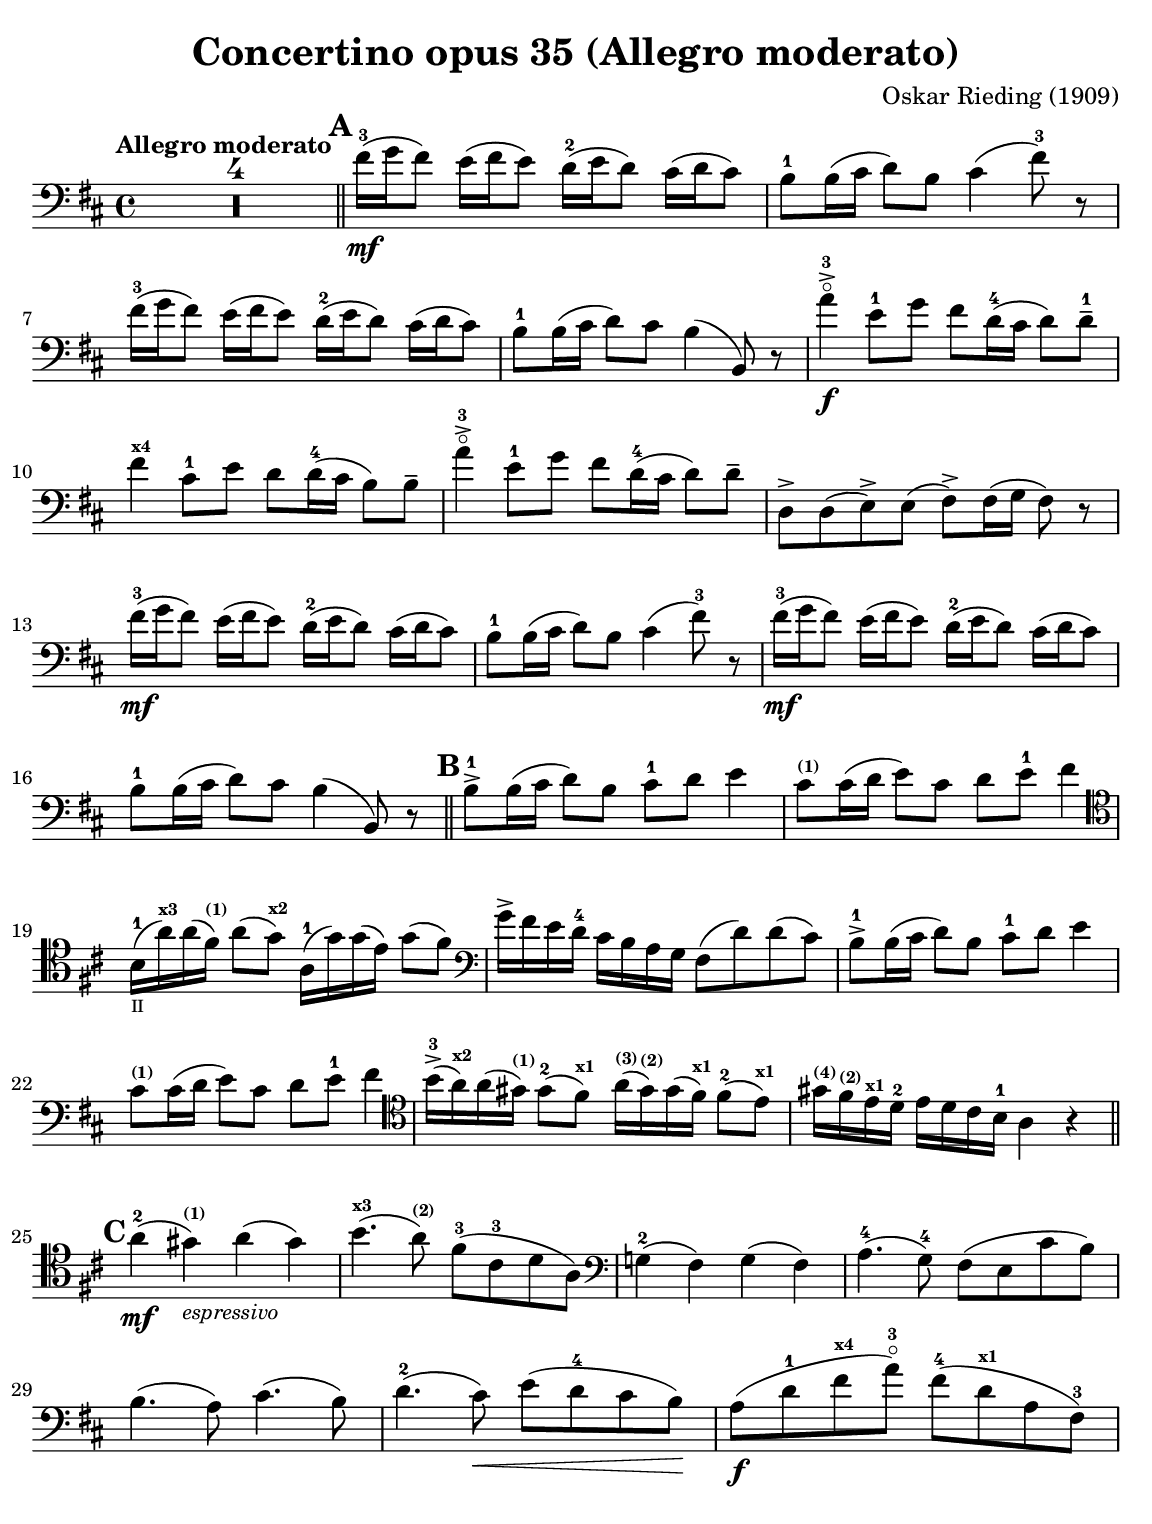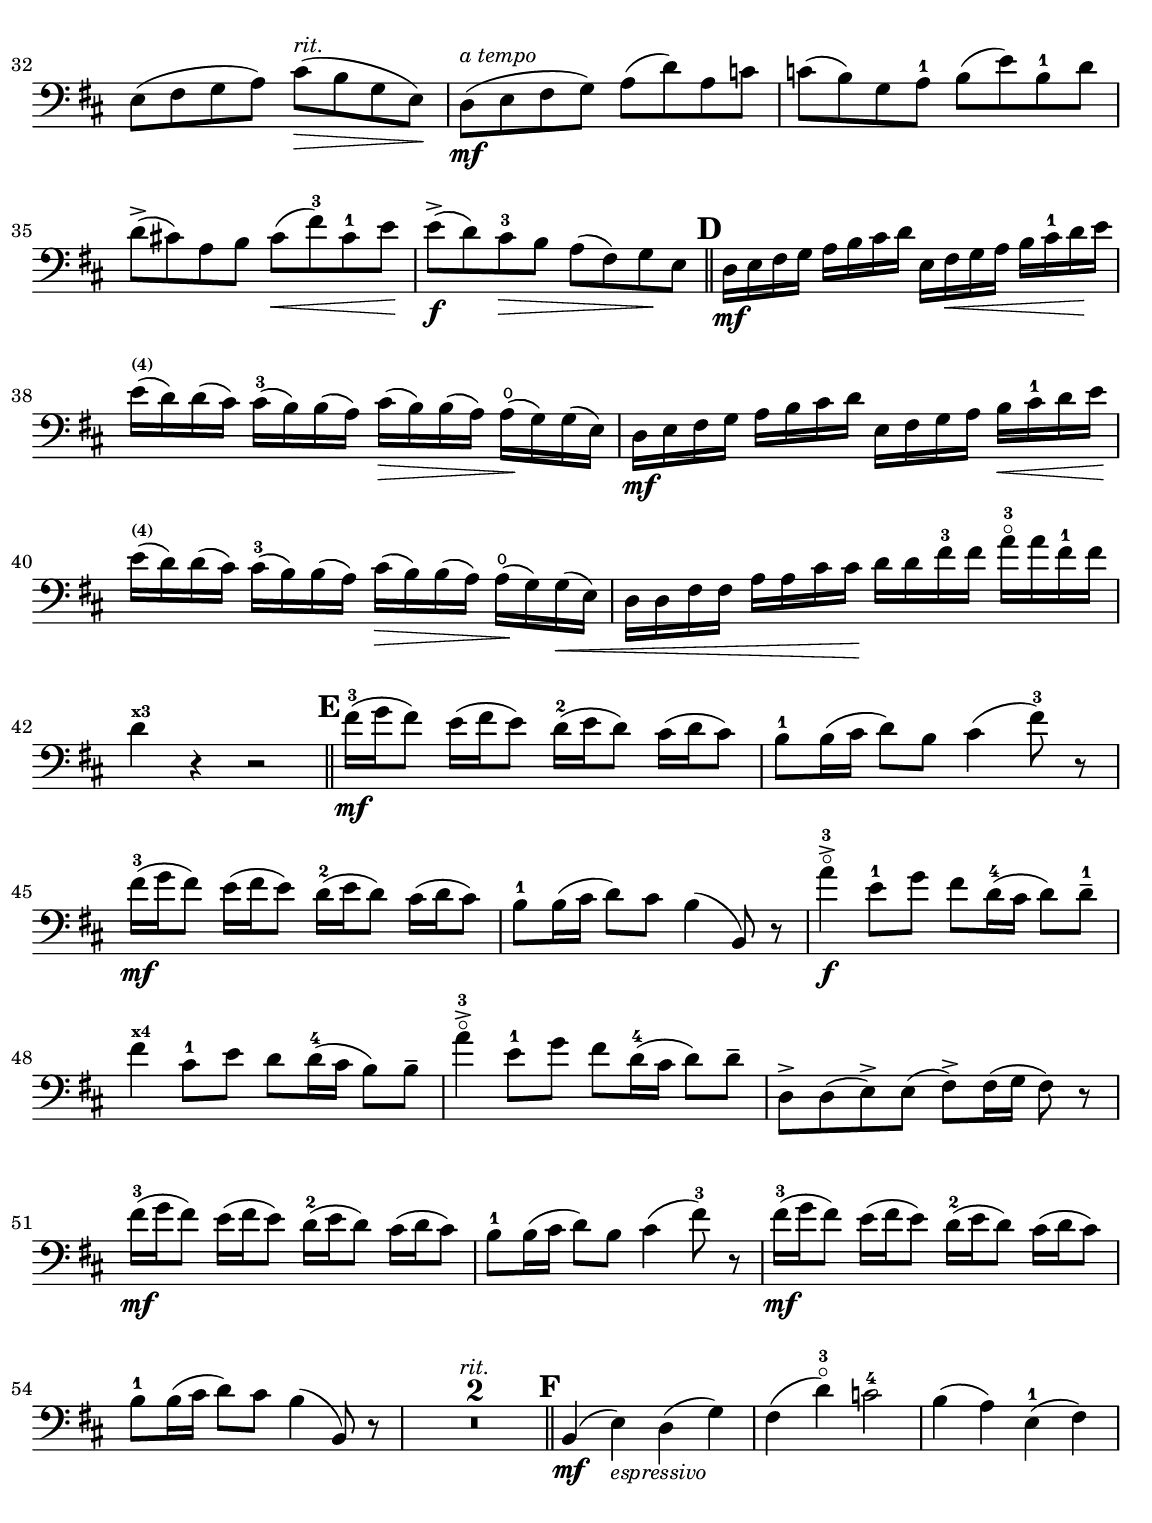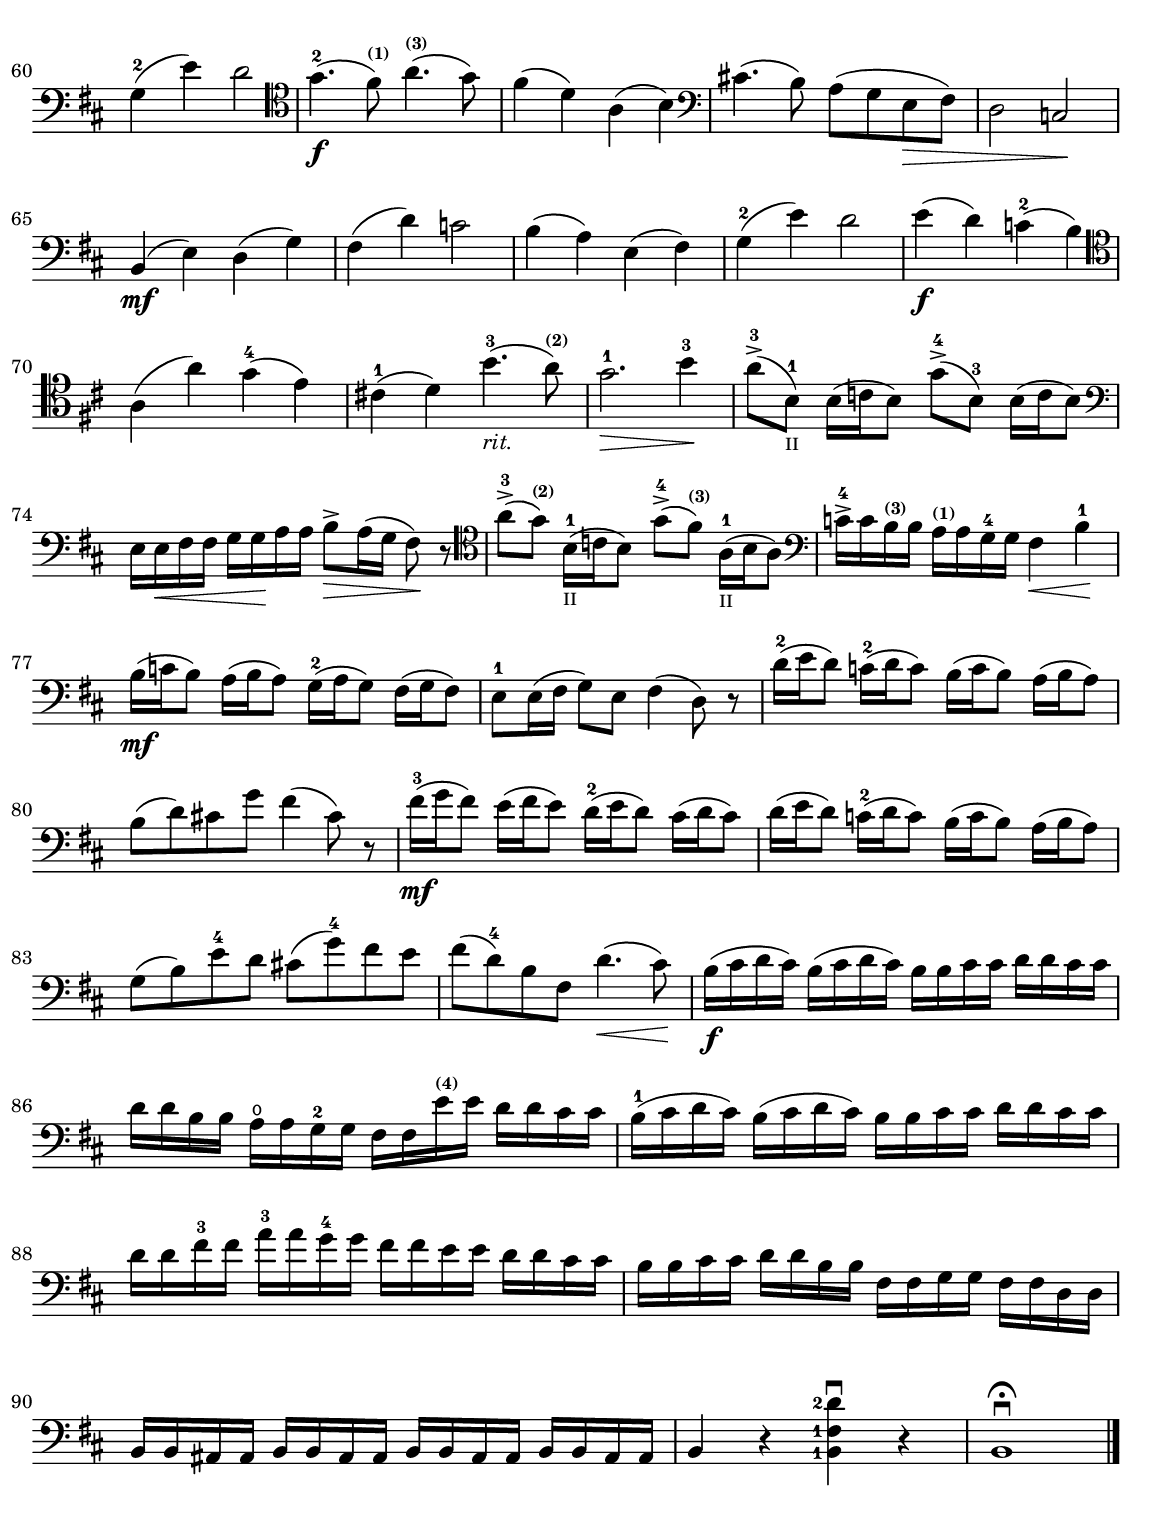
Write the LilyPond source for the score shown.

#(set-global-staff-size 21)

\version "2.18.2"

\header {
  title    = "Concertino opus 35 (Allegro moderato)"
  composer = "Oskar Rieding (1909)"
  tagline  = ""
}

\language "italiano"

% iPad Pro 12.9

\paper {
  paper-width  = 195\mm
  paper-height = 260\mm
  indent = #0
  page-count = #3
  line-width = #184
  print-page-number = ##f
  ragged-last-bottom = ##t
  ragged-bottom = ##f
%  ragged-last = ##t
}

\score {
  \new Staff
%   \with {instrumentName = #"Cello "}
   {
   \override Hairpin.to-barline = ##f
   \time 4/4
   \key re \major
   \tempo "Allegro moderato"
   \clef "bass"
   \set fingeringOrientations = #'(left)
   \compressFullBarRests

   R1*4                                                                  % 1-4
   \bar "||"
   \mark \default
   fad'16-3\mf( sol'16 fad'8) mi'16( fad'16 mi'8)
   re'16-2( mi'16 re'8) dod'16( re'16 dod'8)                             % 5
   si8-1 si16( dod'16 re'8) si8 dod'4( fad'8-3) r8                       % 6
   fad'16-3( sol'16 fad'8) mi'16( fad'16 mi'8)
   re'16-2( mi'16 re'8) dod'16( re'16 dod'8)                             % 7
   si8-1 si16( dod'16 re'8) dod'8 si4( si,8) r8                          % 8
   la'4-3\flageolet->\f mi'8-1 sol'8 fad'8
   re'16-4( dod'16 re'8) re'8-1--                                        % 9
   fad'4^\markup{\bold\teeny x4} dod'8-1 mi'8 re'8
   re'16-4( dod'16 si8) si8--                                            % 10
   la'4-3\flageolet-> mi'8-1 sol'8 fad'8
   re'16-4( dod'16 re'8) re'8--                                          % 11
   re8-> re8( mi8->) mi8( fad8->) fad16( sol16 fad8) r8                  % 12
   fad'16-3\mf( sol'16 fad'8) mi'16( fad'16 mi'8)
   re'16-2( mi'16 re'8) dod'16( re'16 dod'8)                             % 13
   si8-1 si16( dod'16 re'8) si8 dod'4( fad'8-3) r8                       % 14
   fad'16-3\mf( sol'16 fad'8) mi'16( fad'16 mi'8)
   re'16-2( mi'16 re'8) dod'16( re'16 dod'8)                             % 15
   si8-1 si16( dod'16 re'8) dod'8 si4( si,8) r8                          % 16

   \bar "||"
   \mark \default
   si8-1-> si16( dod'16 re'8) si8 dod'8-1 re'8 mi'4                      % 17
   dod'8^\markup{\bold\teeny (1)} dod'16( re'16 mi'8) dod'8
   re'8 mi'8-1 fad'4                                                     % 18
   \clef "tenor"
   si16-1_\markup{\teeny II}( la'16^\markup{\bold\teeny x3})
   la'16( fad'16^\markup{\bold\teeny (1)}) la'8(
   sol'8^\markup{\bold\teeny x2})
   la16-1( sol'16) sol'16( mi'16) sol'8( fad'8)                          % 19
   \clef "bass"
   sol'16-> fad'16 mi'16 re'16-4 dod'16 si16 la16 sol16
   fad8( re'8) re'8( dod'8)                                              % 20
   si8-1-> si16( dod'16 re'8) si8 dod'8-1 re'8 mi'4                      % 21
   dod'8^\markup{\bold\teeny (1)} dod'16( re'16 mi'8) dod'8
   re'8 mi'8-1 fad'4                                                     % 22
   \clef "tenor"
   si'16-3->( la'16^\markup{\bold\teeny x2})
   la'16( sold'16^\markup{\bold\teeny (1)})
   sold'8-2( fad'8^\markup{\bold\teeny x1})
   la'16^\markup{\bold\teeny (3)}( sold'16^\markup{\bold\teeny (2)})
   sold'16( fad'16^\markup{\bold\teeny x1})
   fad'8-2( mi'8)^\markup{\bold\teeny x1}                                % 23
   sold'16^\markup{\bold\teeny (4)} fad'16^\markup{\bold\teeny (2)}
   mi'16^\markup{\bold\teeny x1} re'16-2
   mi'16 re'16 dod'16 si16-1 la4 r4                                      % 24

   \bar "||"
   \mark \default
   la'4-2\mf(
   sold'4)^\markup{\bold\teeny (1)}_\markup{\small\italic "espressivo"}
   la'4( sold'4)                                                         % 25
   si'4.^\markup{\bold\teeny x3}( la'8^\markup{\bold\teeny (2)})
   fad'8-3( dod'8-3 re'8 la8)                                            % 26
   \clef "bass"
   sol!4-2( fad4) sol4( fad4)                                            % 27
   la4.-4( sol8-4) fad8( mi8 dod'8 si8)                                  % 28
   si4.( la8) dod'4.( si8)                                               % 29
   re'4.-2( dod'8)\< mi'8( re'8-4 dod'8 si8)\!                           % 30
   la8\f( re'8-1 fad'8^\markup{\bold\teeny x4} la'8-3\flageolet)
   fad'8-4( re'8^\markup{\bold\teeny x1} la8 fad8-3)                     % 31
   mi8( fad8 sol8 la8) dod'8^\markup{\small\italic "rit."}\>(
   si8 sol8 mi8)\!                                                       % 32
   re8\mf^\markup{\small\italic "a tempo"}( mi8 fad8 sol8)
   la8( re'8) la8 do'8                                                   % 33
   do'8( si8) sol8 la8-1 si8( mi'8) si8-1 re'8                           % 34
   re'8->( dod'!8) la8 si8 dod'8(\< fad'8-3) dod'8-1 mi'8\!              % 35
   mi'8->\f( re'8) dod'8-3\> si8 la8( fad8) sol8\! mi8                   % 36

   \bar "||"
   \mark \default
   re16\mf mi16 fad16 sol16 la16 si16 dod'16 re'16
   mi16 fad16\< sol16 la16 si16 dod'16-1 re'16\! mi'16                   % 37
   mi'16(^\markup{\bold\teeny (4)} re'16) re'16( dod'16)
   dod'16-3( si16) si16( la16) dod'16(\> si16) si16( la16)
   la16\open\!( sol16) sol16( mi16)                                      % 38
   re16\mf mi16 fad16 sol16 la16 si16 dod'16 re'16
   mi16 fad16 sol16 la16 si16\< dod'16-1 re'16 mi'16\!                   % 39
   mi'16(^\markup{\bold\teeny (4)} re'16) re'16( dod'16)
   dod'16-3( si16) si16( la16) dod'16(\> si16) si16( la16)
   la16\open\!( sol16) sol16(\< mi16)                                    % 40
   re16 re16 fad16 fad16 la16 la16 dod'16 dod'16\! re'16 re'16
   fad'16-3 fad'16 la'16-3\flageolet la'16 fad'16-1 fad'16               % 41
   re'4^\markup{\bold\teeny x3} r4 r2                                    % 42

   \bar "||"
   \mark \default
   fad'16-3\mf( sol'16 fad'8) mi'16( fad'16 mi'8)
   re'16-2( mi'16 re'8) dod'16( re'16 dod'8)                             % 43
   si8-1 si16( dod'16 re'8) si8 dod'4( fad'8-3) r8                       % 44
   fad'16-3\mf( sol'16 fad'8) mi'16( fad'16 mi'8)
   re'16-2( mi'16 re'8) dod'16( re'16 dod'8)                             % 45
   si8-1 si16( dod'16 re'8) dod'8 si4( si,8) r8                          % 46
   la'4-3\flageolet->\f mi'8-1 sol'8 fad'8
   re'16-4( dod'16 re'8) re'8-1--                                        % 47
   fad'4^\markup{\bold\teeny x4} dod'8-1 mi'8 re'8
   re'16-4( dod'16 si8) si8--                                            % 48
   la'4-3\flageolet-> mi'8-1 sol'8 fad'8
   re'16-4( dod'16 re'8) re'8--                                          % 49
   re8-> re8( mi8->) mi8( fad8->) fad16( sol16 fad8) r8                  % 50
   fad'16-3\mf( sol'16 fad'8) mi'16( fad'16 mi'8)
   re'16-2( mi'16 re'8) dod'16( re'16 dod'8)                             % 51
   si8-1 si16( dod'16 re'8) si8 dod'4( fad'8-3) r8                       % 52
   fad'16-3\mf( sol'16 fad'8) mi'16( fad'16 mi'8)
   re'16-2( mi'16 re'8) dod'16( re'16 dod'8)                             % 53
   si8-1 si16( dod'16 re'8) dod'8 si4( si,8) r8                          % 54
   R2*4^\markup{\small\italic "rit."}                                 % 55-56

   \bar "||"
   \mark \default
   si,4\mf( mi4)_\markup{\small\italic "espressivo"}
   re4( sol4)                                                            % 57
   fad4( re'4)-3\flageolet do'2-4                                        % 58
   si4( la4) mi4-1( fad4)                                                % 59
   sol4-2( mi'4) re'2                                                    % 60
   \clef "tenor"
   sol'4.\f-2( fad'8)^\markup{\bold\teeny (1)}
   la'4.(^\markup{\bold\teeny (3)} sol'8)                                % 61
   fad'4( re'4) la4( si4)                                                % 62
   \clef "bass"
   dod'!4.( si8) la8( sol8 mi8\> fad8)                                   % 63
   re2 do2\!                                                             % 64
   si,4\mf( mi4) re4( sol4)                                              % 65
   fad4( re'4) do'2                                                      % 66
   si4( la4) mi4( fad4)                                                  % 67
   sol-2( mi'4) re'2                                                     % 68
   mi'4\f( re'4) do'4-2( si4)                                            % 69
   \clef "tenor"
   la4( la'4) sol'4-4( mi'4)                                             % 70
   dod'!4-1( re'4) si'4.-3_\markup{\small\italic "rit."}(
   la'8)^\markup{\bold\teeny (2)}                                        % 71
   sol'2.-1\> si'4-3\!                                                   % 72
   la'8-3->( si8-1)_\markup{\teeny "II"} si16( do'16 si8)
   sol'8->-4( si8-3) si16( do'16 si8)                                    % 73
   \clef "bass"
   mi16 mi16\< fad16 fad16 sol16 sol16\! la16 la16
   si8->\> la16( sol16 fad8)\! r8                                        % 74
   \clef "tenor"
   la'8-3->( sol'8)^\markup{\bold\teeny (2)}
   si16-1_\markup{\teeny II}( do'!16 si8)
   sol'8-4->( fad'8^\markup{\bold\teeny (3)})
   la16-1(_\markup{\teeny "II"} si16 la8)                                % 75
   \clef "bass"
   do'!16-4-> do'16 si16^\markup{\bold\teeny (3)} si16
   la16^\markup{\bold\teeny (1)} la16 sol16-4 sol16 fad4\< si4-1\!       % 76
   si16\mf( do'16 si8) la16( si16 la8) sol16-2( la16 sol8)
   fad16( sol16 fad8)                                                    % 77
   mi8-1 mi16( fad16 sol8) mi8 fad4( re8) r8                             % 78
   re'16-2( mi'16 re'8) do'16-2( re'16 do'8) si16( do'16 si8)
   la16( si16 la8)                                                       % 79
   si8( re'8) dod'!8 sol'8 fad'4( dod'8) r8                              % 80
   fad'16-3\mf( sol'16 fad'8) mi'16( fad'16 mi'8)
   re'16-2( mi'16 re'8) dod'16( re'16 dod'8)                             % 81
   re'16( mi'16 re'8) do'16-2( re'16 do'8)
   si16( do'16 si8) la16( si16 la8)                                      % 82
   sol8( si8) mi'8-4 re'8 dod'!8( sol'8-4) fad'8 mi'8                    % 83
   fad'8( re'8-4) si8 fad8 re'4.\<( dod'8)\!                             % 84
   si16\f( dod'16 re'16 dod'16) si16( dod'16 re'16 dod'16)
   si16 si16 dod'16 dod'16 re'16 re'16 dod'16 dod'16                     % 85
   re'16 re'16 si16 si16 la16\open la16 sol16-2 sol16
   fad16 fad16 mi'16^\markup{\bold\teeny (4)} mi'16
   re'16 re'16 dod'16 dod'16                                             % 86
   si16-1( dod'16 re'16 dod'16) si16( dod'16 re'16 dod'16)
   si16 si16 dod'16 dod'16 re'16 re'16 dod'16 dod'16                     % 87
   re'16 re'16 fad'16-3 fad'16 la'16-3 la'16 sol'16-4 sol'16
   fad'16 fad'16 mi'16 mi'16 re'16 re'16 dod'16 dod'16                   % 88
   si16 si16 dod'16 dod'16 re'16 re'16 si16 si16
   fad16 fad16 sol16 sol16 fad16 fad16 re16 re16                         % 89
   si,16 si,16 lad,16 lad,16 si,16 si,16 lad,16 lad,16
   si,16 si,16 lad,16 lad,16 si,16 si,16 lad,16 lad,16                   % 90
   \set fingeringOrientations = #'(left)
   si,4 r4 << <si,-1>4 <fad-1>4 <re'-2>4\downbow>> r4                    % 91
   si,1\downbow\fermata                                                  % 92
   \bar "|."
 }
}
